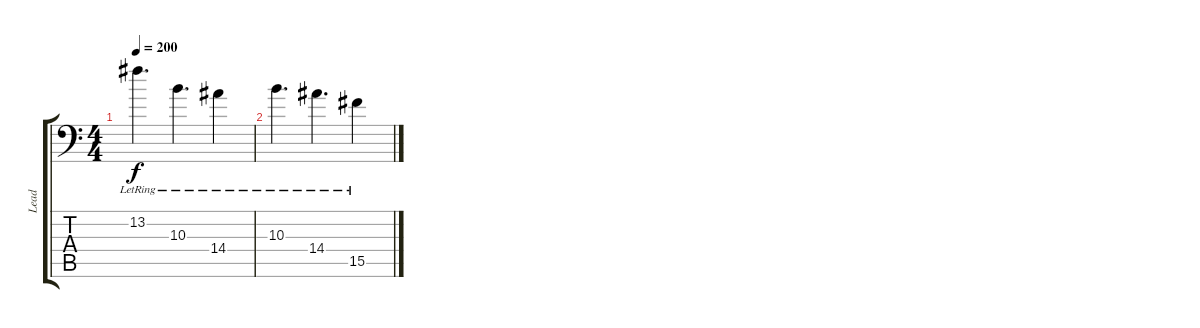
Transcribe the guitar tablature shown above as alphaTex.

\track ("Lead" "Lead") {instrument distortionguitar}
\staff {score tabs}
\tuning (Bb3 F3 Db3 Ab2 Eb2 Ab1) {hide}
\ts (4 4)
\tempo 200
\clef f4
\ks c
13.2{lr}.4{d dy f} 10.3{lr}.4{d} 14.4{lr}.4 |
10.3{lr}.4{d} 14.4{lr}.4{d} 15.5{lr}.4
